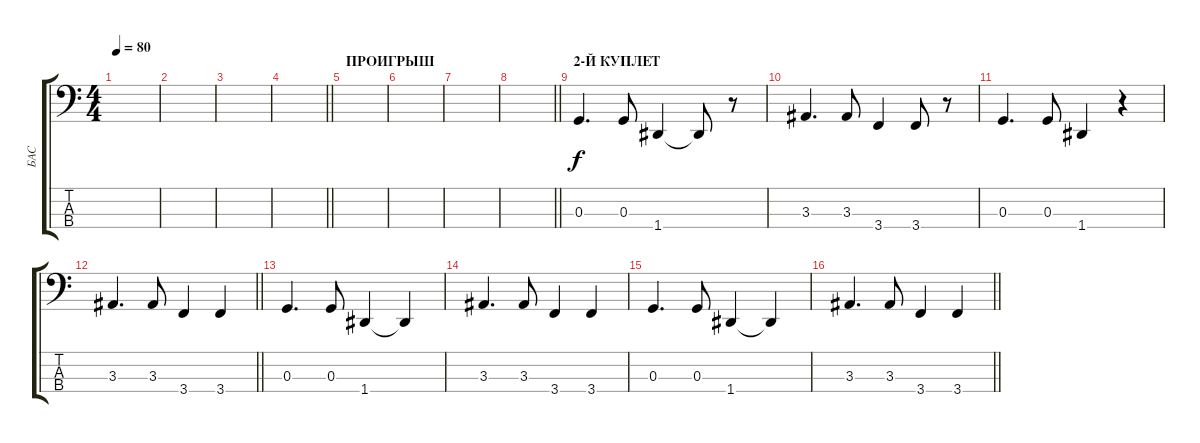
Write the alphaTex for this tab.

\track ("БАС" "БАС") {instrument electricbassfinger}
\staff {score tabs}
\tuning (F2 C2 G1 D1) {hide}
\ts (4 4)
\tempo 80
\clef f4
\ks c
|
|
|
\barLineRight lightlight
|
\section ("" "ПРОИГРЫШ")
|
|
|
\barLineRight lightlight
|
\section ("" "2-Й КУПЛЕТ")
0.3.4{d} 0.3.8 1.4.4 1.4{t}.8 r.8 |
3.3.4{d} 3.3.8 3.4.4 3.4.8 r.8 |
0.3.4{d} 0.3.8 1.4.4 r.4 |
\barLineRight lightlight
3.3.4{d} 3.3.8 3.4.4 3.4.4 |
\section ("" "")
0.3.4{d} 0.3.8 1.4.4 1.4{t}.4 |
3.3.4{d} 3.3.8 3.4.4 3.4.4 |
0.3.4{d} 0.3.8 1.4.4 1.4{t}.4 |
\barLineRight lightlight
3.3.4{d} 3.3.8 3.4.4 3.4.4
